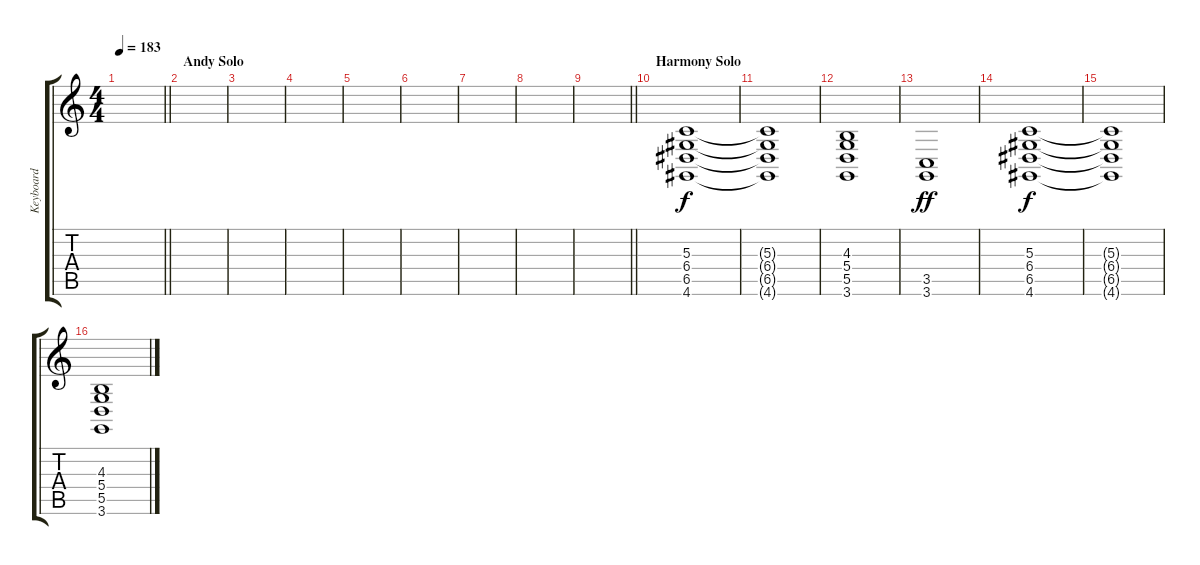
\track ("Keyboard" "Keyboard") {instrument tremolostrings}
\staff {score tabs}
\tuning (E4 B3 G3 D3 A2 E2) {hide}
\ts (4 4)
\tempo 183
\clef g2
\barLineRight lightlight
\ks c
|
\section ("" "Andy Solo")
|
|
|
|
|
|
|
\barLineRight lightlight
|
\section ("" "Harmony Solo")
(5.3 6.4 6.5 4.6).1 |
(5.3{t} 6.4{t} 6.5{t} 4.6{t}).1 |
(4.3 5.4 5.5 3.6).1 |
(3.5 3.6).1{dy ff} |
(5.3 6.4 6.5 4.6).1{dy f} |
(5.3{t} 6.4{t} 6.5{t} 4.6{t}).1 |
(4.3 5.4 5.5 3.6).1
